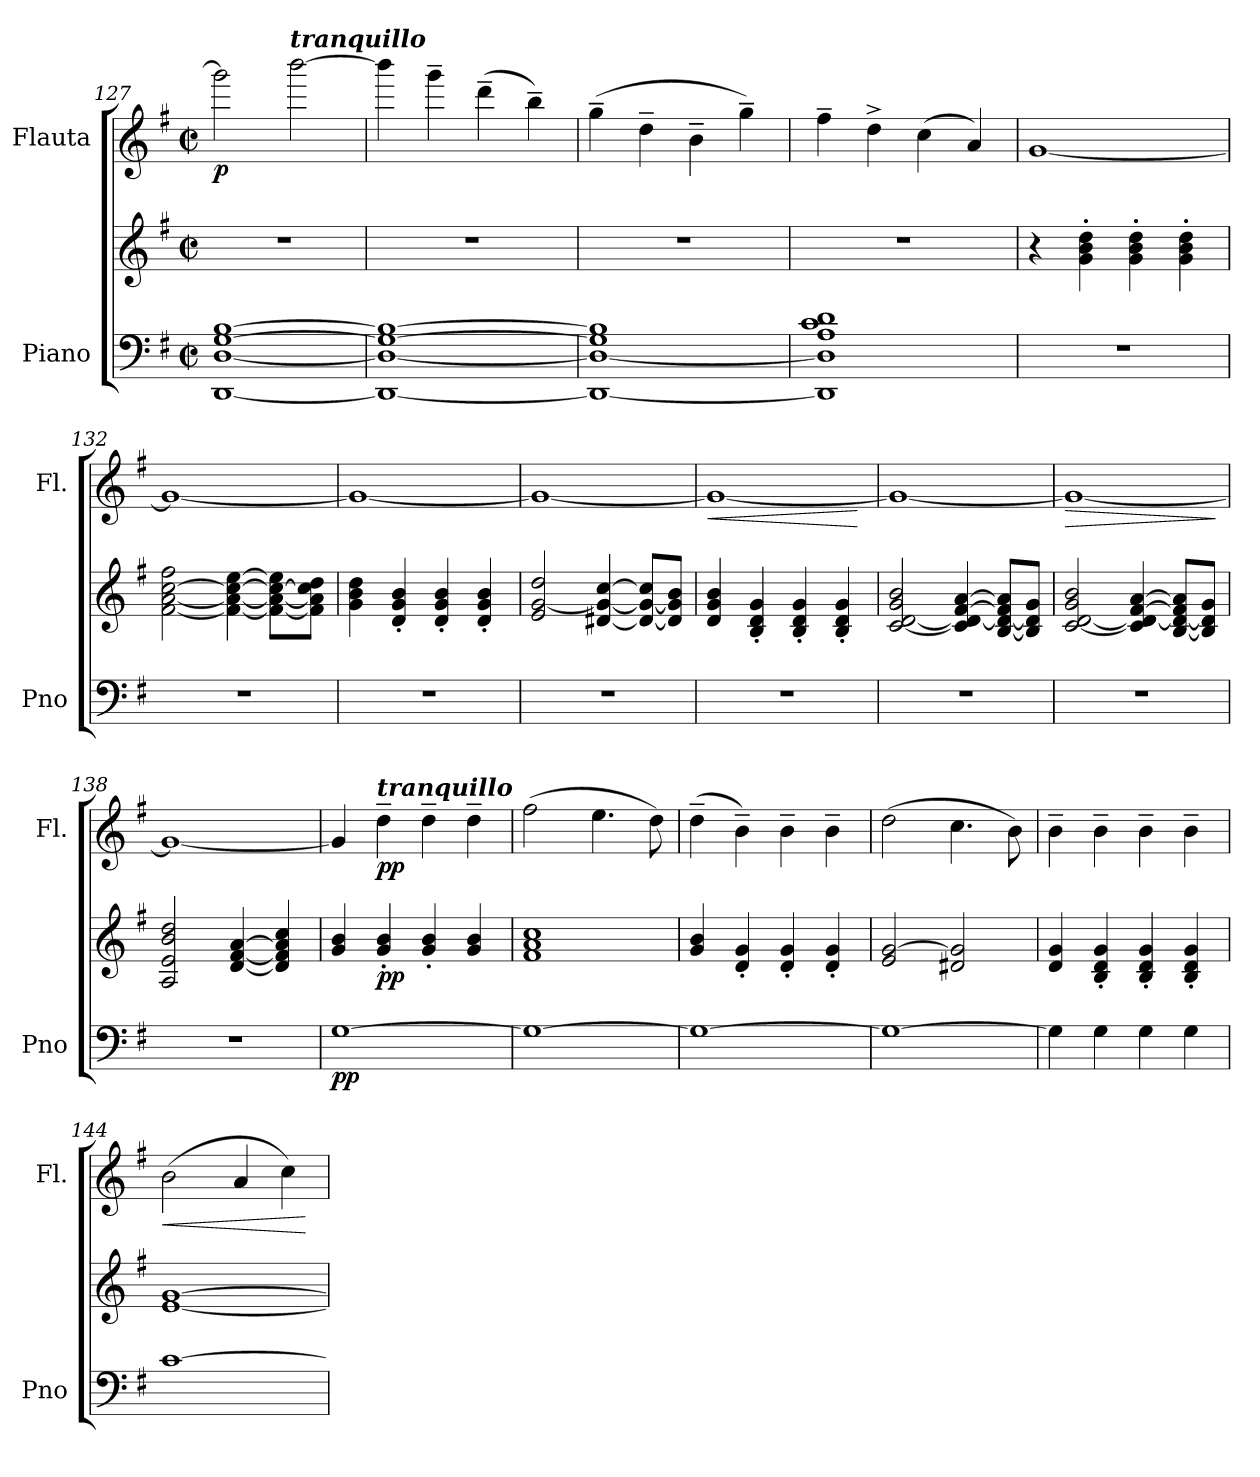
**kern	**kern	**dynam	**kern	**dynam
*part2	*part2	*part2	*part1	*part1
*staff3	*staff2	*staff2/3	*staff1	*staff1
*I"Piano	*	*	*I"Flauta	*
*I'Pno	*	*	*I'Fl.	*
*clefF4	*clefG2	*	*clefG2	*
*k[f#]	*k[f#]	*	*k[f#]	*
*M2/2	*M2/2	*	*M2/2	*
*met(c|)	*met(c|)	*	*met(c|)	*
=127	=127	=127	=127	=127
!	!	!	!	!LO:DY:b
[1DD [1D [1G [1B	1r	.	2ggg\]	p
!	!	!	!LO:TX:a:Bi:t=tranquillo	!
.	.	.	[2bbb\	.
=128	=128	=128	=128	=128
1DD_ 1D_ 1G_ 1B_	1r	.	4bbb\]	.
.	.	.	4ggg~\	.
.	.	.	(4ddd~\	.
.	.	.	4bb~\)	.
=129	=129	=129	=129	=129
1DD_ 1D_ 1G] 1B]	1r	.	(4gg~\	.
.	.	.	4dd~\	.
.	.	.	4b~\	.
.	.	.	4gg~\)	.
!!LO:LB:g=z
=130	=130	=130	=130	=130
1DD] 1D] 1A 1c 1d	1r	.	4ff#~\	.
.	.	.	4dd^\	.
.	.	.	(4cc\	.
.	.	.	4a/)	.
=131	=131	=131	=131	=131
1r	4r	.	[1g	.
.	4g\' 4b\' 4dd\'	.	.	.
.	4g\' 4b\' 4dd\'	.	.	.
.	4g\' 4b\' 4dd\'	.	.	.
=132	=132	=132	=132	=132
1r	[2f#\ [2a\ [2cc\ 2ff#\	.	1g_	.
.	4f#\_ 4a\_ 4cc\_ [4ee\	.	.	.
.	8f#\_ 8a\_ 8cc\_ 8ee\]L	.	.	.
.	8f#\] 8a\] 8cc\] 8dd\J	.	.	.
=133	=133	=133	=133	=133
1r	4g\ 4b\ 4dd\	.	1g_	.
.	4d/' 4g/' 4b/'	.	.	.
.	4d/' 4g/' 4b/'	.	.	.
.	4d/' 4g/' 4b/'	.	.	.
=134	=134	=134	=134	=134
1r	2e/ [2g/ 2dd/	.	1g_	.
.	[4d#X/ 4g/_ [4cc/	.	.	.
.	8d#/_ 8g/_ 8cc/]L	.	.	.
.	8d#/] 8g/] 8b/J	.	.	.
=135	=135	=135	=135	=135
!	!	!	!	!LO:HP:b
1r	4d/ 4g/ 4b/	.	1g_	<
.	4B/' 4d/' 4g/'	.	.	.
.	4B/' 4d/' 4g/'	.	.	.
.	4B/' 4d/' 4g/'	.	.	.
.	.	.	.	[
!!LO:PB:g=z
=136	=136	=136	=136	=136
1r	[2c/ [2d/ 2g/ 2b/	.	1g_	.
.	4c/] 4d/_ [4f#/ [4a/	.	.	.
.	[8B/ 8d/_ 8f#/] 8a/]L	.	.	.
.	8B/] 8d/] 8g/J	.	.	.
=137	=137	=137	=137	=137
!	!	!	!	!LO:HP:b
1r	[2c/ [2d/ 2g/ 2b/	.	1g_	>
.	4c/] 4d/_ [4f#/ [4a/	.	.	.
.	[8B/ 8d/_ 8f#/] 8a/]L	.	.	.
.	8B/] 8d/] 8g/J	.	.	.
.	.	.	.	]
=138	=138	=138	=138	=138
1r	2A/ 2e/ 2b/ 2dd/	.	1g_	.
.	[4d/ [4f#/ [4a/	.	.	.
.	4d/] 4f#/] 4a/] 4cc/	.	.	.
=139	=139	=139	=139	=139
!	!	!LO:DY:b=2	!	!
[1G	4g/ 4b/	pp	4g/]	.
!	!	!	!LO:TX:a:Bi:t=tranquillo	!
!	!	!LO:DY:b	!	!LO:DY:b
.	4g/' 4b/'	pp	4dd~\	pp
.	4g/' 4b/'	.	4dd~\	.
.	4g/ 4b/	.	4dd~\	.
=140	=140	=140	=140	=140
1G_	1f# 1a 1cc	.	(2ff#\	.
.	.	.	4.ee\	.
.	.	.	8dd\)	.
=141	=141	=141	=141	=141
1G_	4g/ 4b/	.	(4dd~\	.
.	4d/' 4g/'	.	4b~\)	.
.	4d/' 4g/'	.	4b~\	.
.	4d/' 4g/'	.	4b~\	.
=142	=142	=142	=142	=142
1G_	2e/ [2g/	.	(2dd\	.
.	2d#X/ 2g/]	.	4.cc\	.
.	.	.	8b\)	.
!!LO:LB:g=z
=143	=143	=143	=143	=143
4G\]	4d/ 4g/	.	4b~\	.
4G\	4B/' 4d/' 4g/'	.	4b~\	.
4G\	4B/' 4d/' 4g/'	.	4b~\	.
4G\	4B/' 4d/' 4g/'	.	4b~\	.
=144	=144	=144	=144	=144
!	!	!	!	!LO:HP:b
[1c	[1e [1g	.	(2b\	<
.	.	.	4a/	.
.	.	.	4cc\)	.
.	.	.	.	[
=	=	=	=	=
*-	*-	*-	*-	*-
